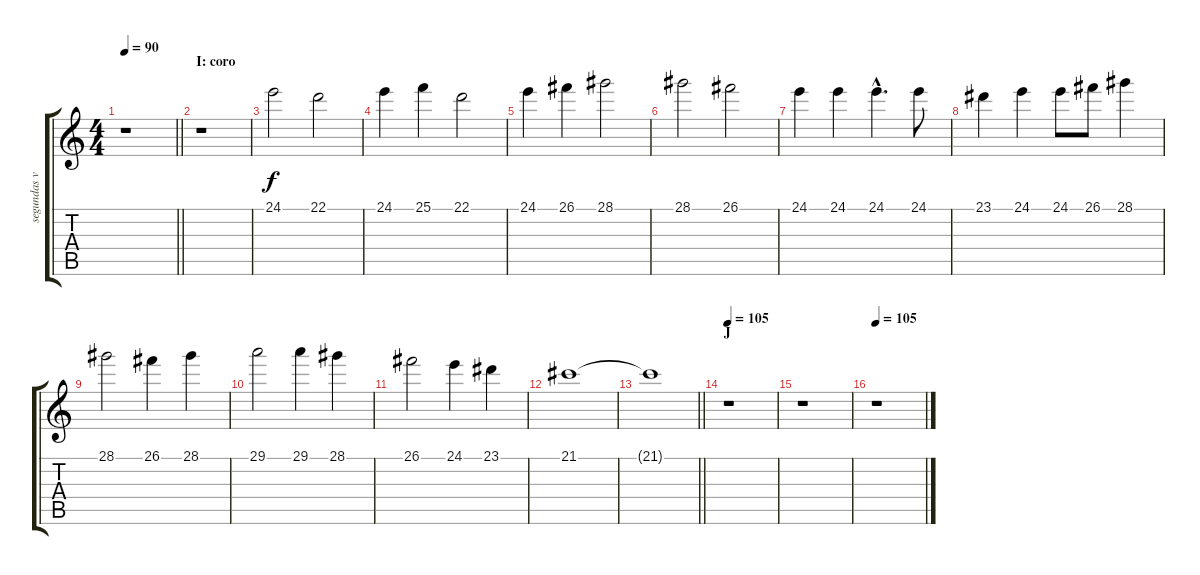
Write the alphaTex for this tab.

\track ("segundas voces(altas)" "segundas v") {instrument lead6voice}
\staff {score tabs}
\tuning (E4 B3 G3 D3 A2 E2) {hide}
\ts (4 4)
\tempo 90
\clef g2
\barLineRight lightlight
\ks c
r.1{dy f} |
\section ("" "I: coro")
r.1 |
24.1.2 22.1.2 |
24.1.4 25.1.4 22.1.2 |
24.1.4 26.1.4 28.1.2 |
28.1.2 26.1.2 |
24.1.4 24.1.4 24.1{hac}.4{d} 24.1.8 |
23.1.4 24.1.4 24.1.8 26.1.8 28.1.4 |
28.1.2 26.1.4 28.1.4 |
29.1.2 29.1.4 28.1.4 |
26.1.2 24.1.4 23.1.4 |
21.1.1 |
\barLineRight lightlight
21.1{t}.1 |
\section ("" "J")
\tempo 105
r.1 |
r.1 |
\tempo 105
r.1
